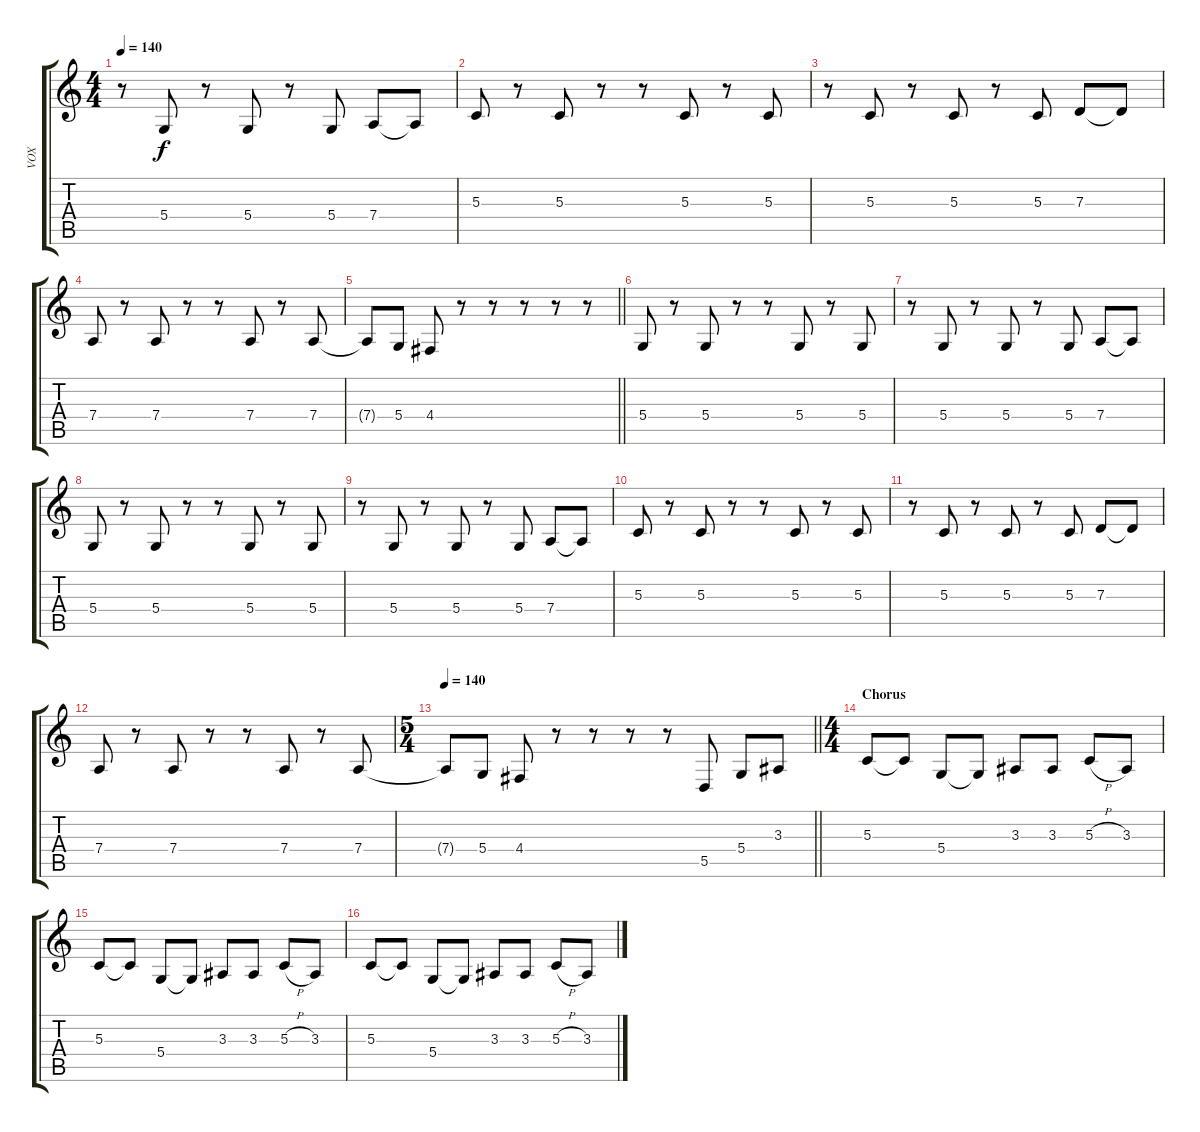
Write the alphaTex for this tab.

\track ("VOX" "VOX") {mute instrument lead2sawtooth}
\staff {score tabs}
\tuning (E4 B3 G3 D3 A2 E2) {hide}
\ts (4 4)
\tempo 140
\clef g2
\ks c
r.8{dy f} 5.4.8 r.8 5.4.8 r.8 5.4.8 7.4.8 7.4{t}.8 |
5.3.8 r.8 5.3.8 r.8 r.8 5.3.8 r.8 5.3.8 |
r.8 5.3.8 r.8 5.3.8 r.8 5.3.8 7.3.8 7.3{t}.8 |
7.4.8 r.8 7.4.8 r.8 r.8 7.4.8 r.8 7.4.8 |
\barLineRight lightlight
7.4{t}.8 5.4.8 4.4.8 r.8 r.8 r.8 r.8 r.8 |
5.4.8 r.8 5.4.8 r.8 r.8 5.4.8 r.8 5.4.8 |
r.8 5.4.8 r.8 5.4.8 r.8 5.4.8 7.4.8 7.4{t}.8 |
5.4.8 r.8 5.4.8 r.8 r.8 5.4.8 r.8 5.4.8 |
r.8 5.4.8 r.8 5.4.8 r.8 5.4.8 7.4.8 7.4{t}.8 |
5.3.8 r.8 5.3.8 r.8 r.8 5.3.8 r.8 5.3.8 |
r.8 5.3.8 r.8 5.3.8 r.8 5.3.8 7.3.8 7.3{t}.8 |
7.4.8 r.8 7.4.8 r.8 r.8 7.4.8 r.8 7.4.8 |
\ts (5 4)
\tempo 140
\barLineRight lightlight
7.4{t}.8 5.4.8 4.4.8 r.8 r.8 r.8 r.8 5.5.8 5.4.8 3.3.8 |
\ts (4 4)
\section ("" "Chorus")
5.3.8 5.3{t}.8 5.4.8 5.4{t}.8 3.3.8 3.3.8 5.3{h}.8 3.3.8 |
5.3.8 5.3{t}.8 5.4.8 5.4{t}.8 3.3.8 3.3.8 5.3{h}.8 3.3.8 |
5.3.8 5.3{t}.8 5.4.8 5.4{t}.8 3.3.8 3.3.8 5.3{h}.8 3.3.8
